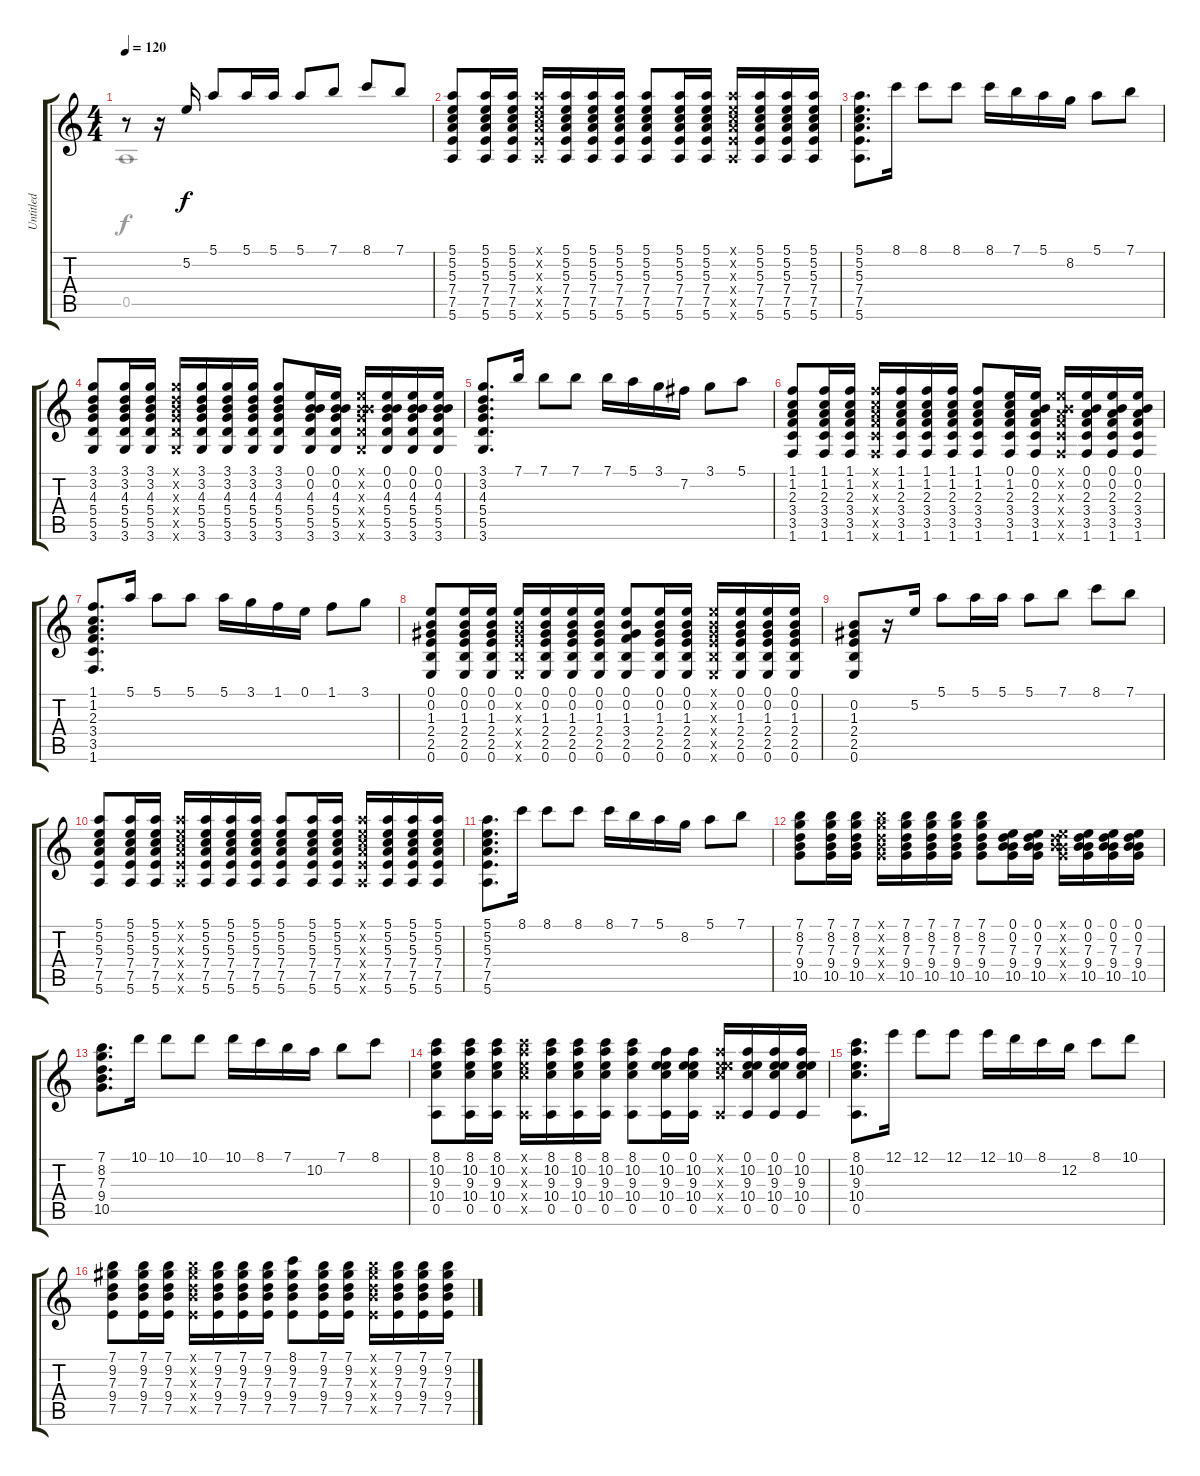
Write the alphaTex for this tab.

\track ("Untitled" "Untitled") {instrument acousticguitarnylon}
\staff {score tabs}
\tuning (E4 B3 G3 D3 A2 E2) {hide}
\voice
\ts (4 4)
\tempo 120
\clef g2
\ks c
r.8{dy f} r.16 5.2.16 5.1.8 5.1.16 5.1.16 5.1.8 7.1.8 8.1.8 7.1.8 |
(5.1 5.2 5.3 7.4 7.5 5.6).8 (5.1 5.2 5.3 7.4 7.5 5.6).16 (5.1 5.2 5.3 7.4 7.5 5.6).16 (5.1{x} 5.2{x} 5.3{x} 7.4{x} 7.5{x} 5.6{x}).16 (5.1 5.2 5.3 7.4 7.5 5.6).16 (5.1 5.2 5.3 7.4 7.5 5.6).16 (5.1 5.2 5.3 7.4 7.5 5.6).16 (5.1 5.2 5.3 7.4 7.5 5.6).8 (5.1 5.2 5.3 7.4 7.5 5.6).16 (5.1 5.2 5.3 7.4 7.5 5.6).16 (5.1{x} 5.2{x} 5.3{x} 7.4{x} 7.5{x} 5.6{x}).16 (5.1 5.2 5.3 7.4 7.5 5.6).16 (5.1 5.2 5.3 7.4 7.5 5.6).16 (5.1 5.2 5.3 7.4 7.5 5.6).16 |
(5.1 5.2 5.3 7.4 7.5 5.6).8{d} 8.1.16 8.1.8 8.1.8 8.1.16 7.1.16 5.1.16 8.2.16 5.1.8 7.1.8 |
(3.1 3.2 4.3 5.4 5.5 3.6).8 (3.1 3.2 4.3 5.4 5.5 3.6).16 (3.1 3.2 4.3 5.4 5.5 3.6).16 (3.1{x} 3.2{x} 4.3{x} 5.4{x} 5.5{x} 3.6{x}).16 (3.1 3.2 4.3 5.4 5.5 3.6).16 (3.1 3.2 4.3 5.4 5.5 3.6).16 (3.1 3.2 4.3 5.4 5.5 3.6).16 (3.1 3.2 4.3 5.4 5.5 3.6).8 (0.1 0.2 4.3 5.4 5.5 3.6).16 (0.1 0.2 4.3 5.4 5.5 3.6).16 (0.1{x} 0.2{x} 4.3{x} 5.4{x} 5.5{x} 3.6{x}).16 (0.1 0.2 4.3 5.4 5.5 3.6).16 (0.1 0.2 4.3 5.4 5.5 3.6).16 (0.1 0.2 4.3 5.4 5.5 3.6).16 |
(3.1 3.2 4.3 5.4 5.5 3.6).8{d} 7.1.16 7.1.8 7.1.8 7.1.16 5.1.16 3.1.16 7.2.16 3.1.8 5.1.8 |
(1.1 1.2 2.3 3.4 3.5 1.6).8 (1.1 1.2 2.3 3.4 3.5 1.6).16 (1.1 1.2 2.3 3.4 3.5 1.6).16 (1.1{x} 1.2{x} 2.3{x} 3.4{x} 3.5{x} 1.6{x}).16 (1.1 1.2 2.3 3.4 3.5 1.6).16 (1.1 1.2 2.3 3.4 3.5 1.6).16 (1.1 1.2 2.3 3.4 3.5 1.6).16 (1.1 1.2 2.3 3.4 3.5 1.6).8 (0.1 1.2 2.3 3.4 3.5 1.6).16 (0.1 0.2 2.3 3.4 3.5 1.6).16 (0.1{x} 0.2{x} 2.3{x} 3.4{x} 3.5{x} 1.6{x}).16 (0.1 0.2 2.3 3.4 3.5 1.6).16 (0.1 0.2 2.3 3.4 3.5 1.6).16 (0.1 0.2 2.3 3.4 3.5 1.6).16 |
(1.1 1.2 2.3 3.4 3.5 1.6).8{d} 5.1.16 5.1.8 5.1.8 5.1.16 3.1.16 1.1.16 0.1.16 1.1.8 3.1.8 |
(0.1 0.2 1.3 2.4 2.5 0.6).8 (0.1 0.2 1.3 2.4 2.5 0.6).16 (0.1 0.2 1.3 2.4 2.5 0.6).16 (0.1 0.2{x} 1.3{x} 2.4{x} 2.5{x} 0.6{x}).16 (0.1 0.2 1.3 2.4 2.5 0.6).16 (0.1 0.2 1.3 2.4 2.5 0.6).16 (0.1 0.2 1.3 2.4 2.5 0.6).16 (0.1 0.2 1.3 3.4 2.5 0.6).8 (0.1 0.2 1.3 2.4 2.5 0.6).16 (0.1 0.2 1.3 2.4 2.5 0.6).16 (0.1{x} 0.2{x} 1.3{x} 2.4{x} 2.5{x} 0.6{x}).16 (0.1 0.2 1.3 2.4 2.5 0.6).16 (0.1 0.2 1.3 2.4 2.5 0.6).16 (0.1 0.2 1.3 2.4 2.5 0.6).16 |
(0.2 1.3 2.4 2.5 0.6).8 r.16 5.2.16 5.1.8 5.1.16 5.1.16 5.1.8 7.1.8 8.1.8 7.1.8 |
(5.1 5.2 5.3 7.4 7.5 5.6).8 (5.1 5.2 5.3 7.4 7.5 5.6).16 (5.1 5.2 5.3 7.4 7.5 5.6).16 (5.1{x} 5.2{x} 5.3{x} 7.4{x} 7.5{x} 5.6{x}).16 (5.1 5.2 5.3 7.4 7.5 5.6).16 (5.1 5.2 5.3 7.4 7.5 5.6).16 (5.1 5.2 5.3 7.4 7.5 5.6).16 (5.1 5.2 5.3 7.4 7.5 5.6).8 (5.1 5.2 5.3 7.4 7.5 5.6).16 (5.1 5.2 5.3 7.4 7.5 5.6).16 (5.1{x} 5.2{x} 5.3{x} 7.4{x} 7.5{x} 5.6{x}).16 (5.1 5.2 5.3 7.4 7.5 5.6).16 (5.1 5.2 5.3 7.4 7.5 5.6).16 (5.1 5.2 5.3 7.4 7.5 5.6).16 |
(5.1 5.2 5.3 7.4 7.5 5.6).8{d} 8.1.16 8.1.8 8.1.8 8.1.16 7.1.16 5.1.16 8.2.16 5.1.8 7.1.8 |
(7.1 8.2 7.3 9.4 10.5).8 (7.1 8.2 7.3 9.4 10.5).16 (7.1 8.2 7.3 9.4 10.5).16 (7.1{x} 8.2{x} 7.3{x} 9.4{x} 10.5{x}).16 (7.1 8.2 7.3 9.4 10.5).16 (7.1 8.2 7.3 9.4 10.5).16 (7.1 8.2 7.3 9.4 10.5).16 (7.1 8.2 7.3 9.4 10.5).8 (0.1 0.2 7.3 9.4 10.5).16 (0.1 0.2 7.3 9.4 10.5).16 (0.1{x} 0.2{x} 7.3{x} 9.4{x} 10.5{x}).16 (0.1 0.2 7.3 9.4 10.5).16 (0.1 0.2 7.3 9.4 10.5).16 (0.1 0.2 7.3 9.4 10.5).16 |
(7.1 8.2 7.3 9.4 10.5).8{d} 10.1.16 10.1.8 10.1.8 10.1.16 8.1.16 7.1.16 10.2.16 7.1.8 8.1.8 |
(8.1 10.2 9.3 10.4 0.5).8 (8.1 10.2 9.3 10.4 0.5).16 (8.1 10.2 9.3 10.4 0.5).16 (8.1{x} 10.2{x} 9.3{x} 10.4{x} 0.5{x}).16 (8.1 10.2 9.3 10.4 0.5).16 (8.1 10.2 9.3 10.4 0.5).16 (8.1 10.2 9.3 10.4 0.5).16 (8.1 10.2 9.3 10.4 0.5).8 (0.1 10.2 9.3 10.4 0.5).16 (0.1 10.2 9.3 10.4 0.5).16 (0.1{x} 10.2{x} 9.3{x} 10.4{x} 0.5{x}).16 (0.1 10.2 9.3 10.4 0.5).16 (0.1 10.2 9.3 10.4 0.5).16 (0.1 10.2 9.3 10.4 0.5).16 |
(8.1 10.2 9.3 10.4 0.5).8{d} 12.1.16 12.1.8 12.1.8 12.1.16 10.1.16 8.1.16 12.2.16 8.1.8 10.1.8 |
(7.1 9.2 7.3 9.4 7.5).8 (7.1 9.2 7.3 9.4 7.5).16 (7.1 9.2 7.3 9.4 7.5).16 (7.1{x} 9.2{x} 7.3{x} 9.4{x} 7.5{x}).16 (7.1 9.2 7.3 9.4 7.5).16 (7.1 9.2 7.3 9.4 7.5).16 (7.1 9.2 7.3 9.4 7.5).16 (8.1 9.2 7.3 9.4 7.5).8 (7.1 9.2 7.3 9.4 7.5).16 (7.1 9.2 7.3 9.4 7.5).16 (7.1{x} 9.2{x} 7.3{x} 9.4{x} 7.5{x}).16 (7.1 9.2 7.3 9.4 7.5).16 (7.1 9.2 7.3 9.4 7.5).16 (7.1 9.2 7.3 9.4 7.5).16
\voice
\clef g2
\ottava regular
\simile none
\ks c
0.5.1{dy f} |
|
|
|
|
|
|
|
|
|
|
|
|
|
|
